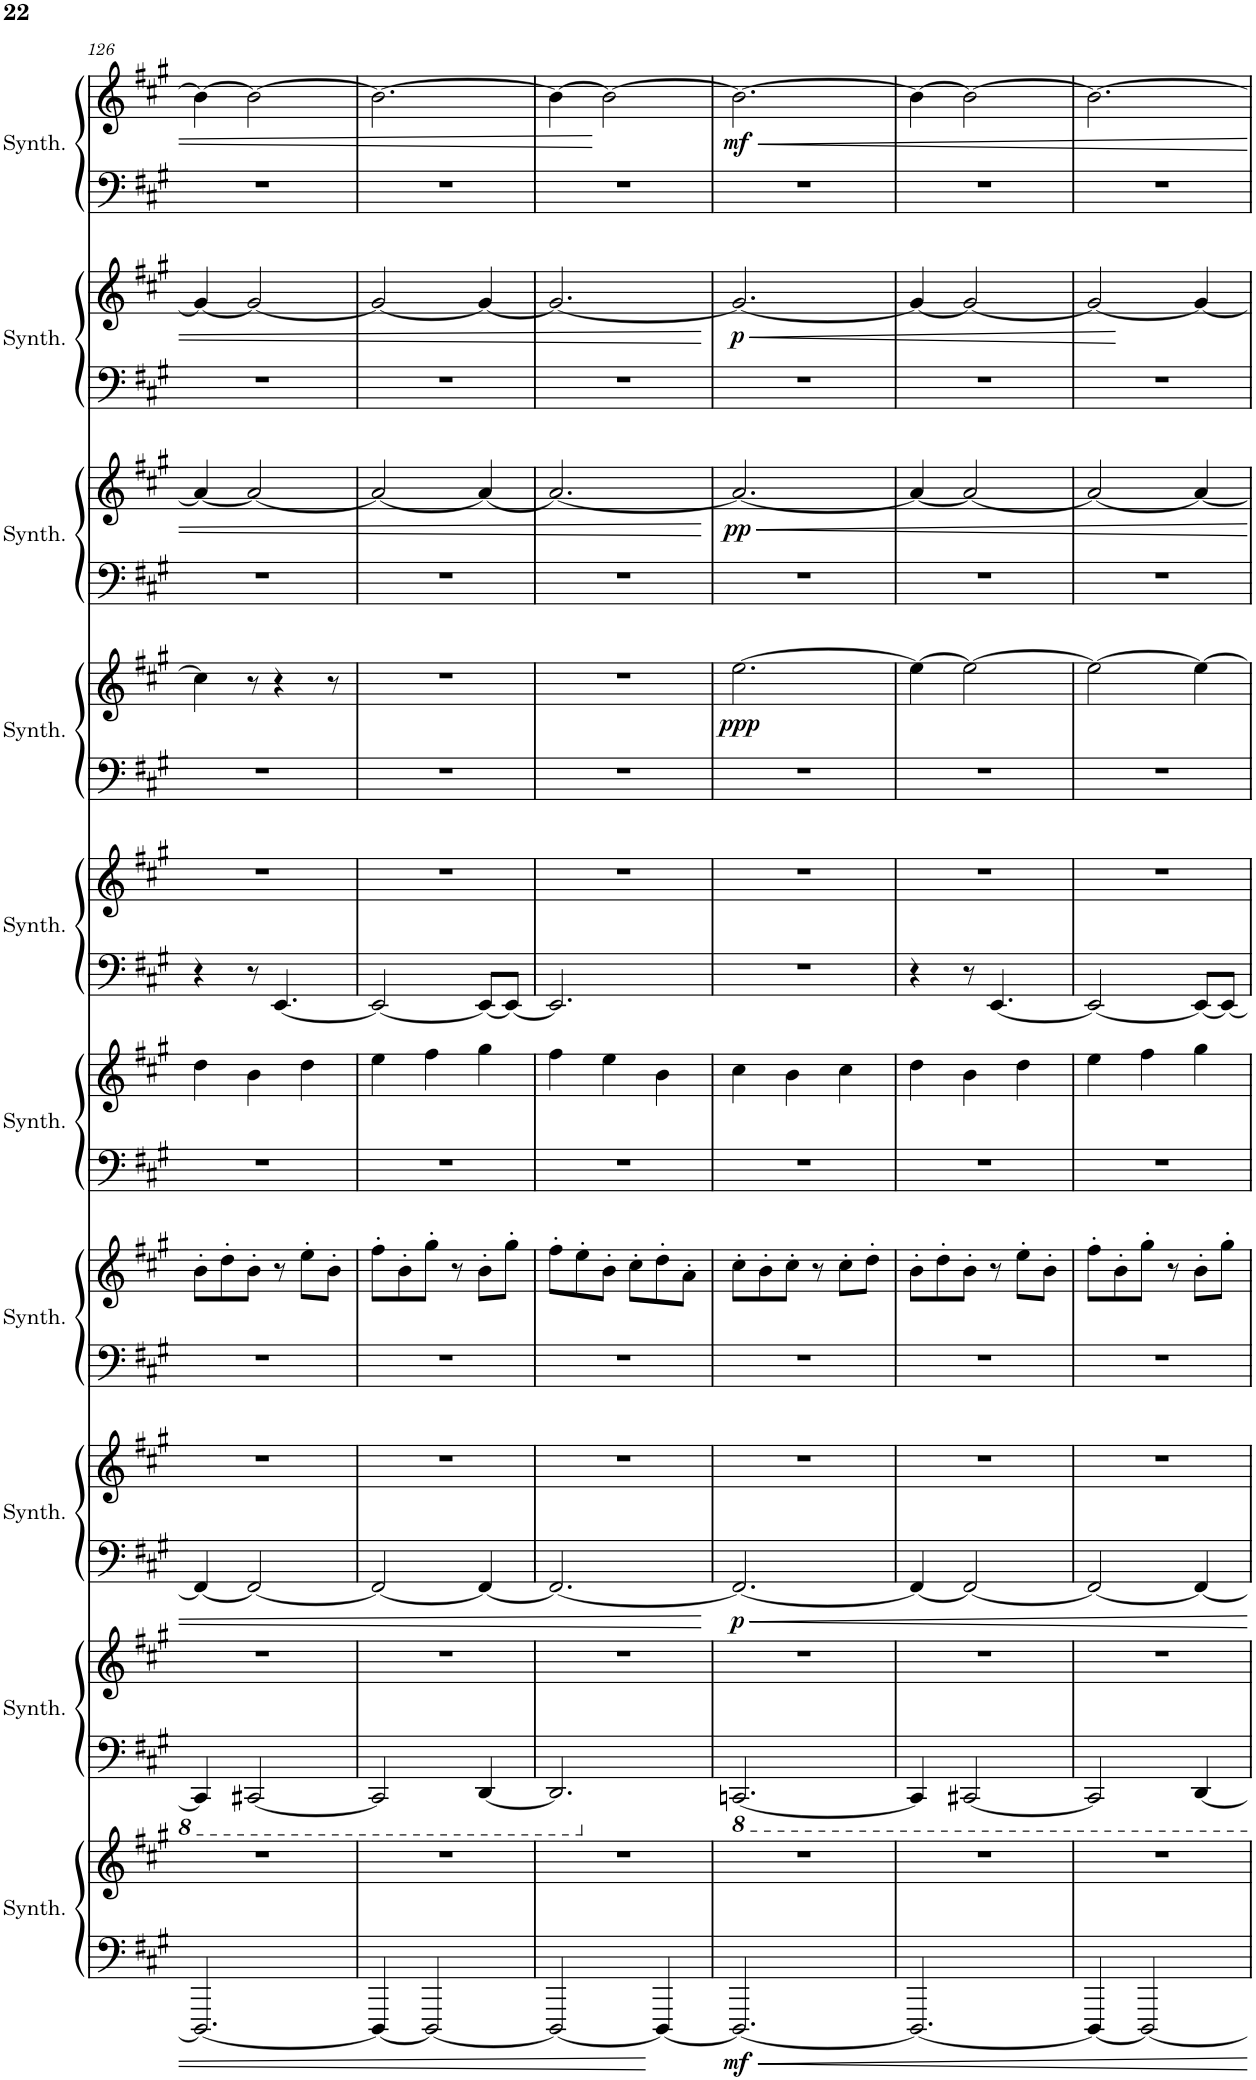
**kern	**kern	**dynam	**kern	**kern	**kern	**kern	**dynam	**kern	**kern	**kern	**kern	**kern	**kern	**kern	**kern	**dynam	**kern	**kern	**dynam	**kern	**kern	**dynam	**kern	**kern	**dynam
*part10	*part10	*part10	*part9	*part9	*part8	*part8	*part8	*part7	*part7	*part6	*part6	*part5	*part5	*part4	*part4	*part4	*part3	*part3	*part3	*part2	*part2	*part2	*part1	*part1	*part1
*staff20	*staff19	*staff19/20	*staff18	*staff17	*staff16	*staff15	*staff15/16	*staff14	*staff13	*staff12	*staff11	*staff10	*staff9	*staff8	*staff7	*staff7/8	*staff6	*staff5	*staff5/6	*staff4	*staff3	*staff3/4	*staff2	*staff1	*staff1/2
*I"Crystal Synthesizer	*	*	*I"Saw Synthesizer	*	*I"Bass Synthesizer	*	*	*I"Pad Synthesizer	*	*I"Metallic Synthesizer	*	*I"Atmosphere Synthesizer	*	*I"Goblins Synthesizer	*	*	*I"Choir Synthesizer	*	*	*I"Bowed Synthesizer	*	*	*I"String Synthesizer	*	*
*I'Synth.	*	*	*I'Synth.	*	*I'Synth.	*	*	*I'Synth.	*	*I'Synth.	*	*I'Synth.	*	*I'Synth.	*	*	*I'Synth.	*	*	*I'Synth.	*	*	*I'Synth.	*	*
!!LO:PB:g=z
*clefF4	*clefG2	*	*clefF4	*clefG2	*clefF4	*clefG2	*	*clefF4	*clefG2	*clefF4	*clefG2	*clefF4	*clefG2	*clefF4	*clefG2	*	*clefF4	*clefG2	*	*clefF4	*clefG2	*	*clefF4	*clefG2	*
*k[f#c#g#]	*k[f#c#g#]	*	*k[f#c#g#]	*k[f#c#g#]	*k[f#c#g#]	*k[f#c#g#]	*	*k[f#c#g#]	*k[f#c#g#]	*k[f#c#g#]	*k[f#c#g#]	*k[f#c#g#]	*k[f#c#g#]	*k[f#c#g#]	*k[f#c#g#]	*	*k[f#c#g#]	*k[f#c#g#]	*	*k[f#c#g#]	*k[f#c#g#]	*	*k[f#c#g#]	*k[f#c#g#]	*
*M6/8	*M6/8	*	*M6/8	*M6/8	*M6/8	*M6/8	*	*M6/8	*M6/8	*M6/8	*M6/8	*M6/8	*M6/8	*M6/8	*M6/8	*	*M6/8	*M6/8	*	*M6/8	*M6/8	*	*M6/8	*M6/8	*
=126	=126	=126	=126	=126	=126	=126	=126	=126	=126	=126	=126	=126	=126	=126	=126	=126	=126	=126	=126	=126	=126	=126	=126	=126	=126
2.DDD/_	2.r	.	4CCC/]	2.r	4FF#/_	2.r	.	2.r	8b'\L	2.r	4dd\	4r	2.r	2.r	4cc#\]	.	2.r	4a/_	.	2.r	4g#/_	.	2.r	4b\_	.
.	.	.	.	.	.	.	.	.	8dd'\	.	.	.	.	.	.	.	.	.	.	.	.	.	.	.	.
.	.	.	[2CCC#X/	.	2FF#/_	.	.	.	8b'\J	.	4b\	8r	.	.	8r	.	.	2a/_	.	.	2g#/_	.	.	2b\_	.
.	.	.	.	.	.	.	.	.	8r	.	.	[4.EE/	.	.	4r	.	.	.	.	.	.	.	.	.	.
.	.	.	.	.	.	.	.	.	8ee'\L	.	4dd\	.	.	.	.	.	.	.	.	.	.	.	.	.	.
.	.	.	.	.	.	.	.	.	8b'\J	.	.	.	.	.	8r	.	.	.	.	.	.	.	.	.	.
=127	=127	=127	=127	=127	=127	=127	=127	=127	=127	=127	=127	=127	=127	=127	=127	=127	=127	=127	=127	=127	=127	=127	=127	=127	=127
4DDD/_	2.r	.	2CCC#/]	2.r	2FF#/_	2.r	.	2.r	8ff#'\L	2.r	4ee\	2EE/_	2.r	2.r	2.r	.	2.r	2a/_	.	2.r	2g#/_	.	2.r	2.b\_	.
.	.	.	.	.	.	.	.	.	8b'\	.	.	.	.	.	.	.	.	.	.	.	.	.	.	.	.
2DDD/_	.	.	.	.	.	.	.	.	8gg#'\J	.	4ff#\	.	.	.	.	.	.	.	.	.	.	.	.	.	.
.	.	.	.	.	.	.	.	.	8r	.	.	.	.	.	.	.	.	.	.	.	.	.	.	.	.
.	.	.	[4DDD/	.	4FF#/_	.	.	.	8b'\L	.	4gg#\	8EE/L_	.	.	.	.	.	4a/_	.	.	4g#/_	.	.	.	.
.	.	.	.	.	.	.	.	.	8gg#'\J	.	.	8EE/J_	.	.	.	.	.	.	.	.	.	.	.	.	.
=128	=128	=128	=128	=128	=128	=128	=128	=128	=128	=128	=128	=128	=128	=128	=128	=128	=128	=128	=128	=128	=128	=128	=128	=128	=128
2DDD/_	2.r	.	2.DDD/]	2.r	2.FF#/_	2.r	.	2.r	8ff#'\L	2.r	4ff#\	2.EE/]	2.r	2.r	2.r	.	2.r	2.a/_	.	2.r	2.g#/_	.	2.r	4b\_	.
.	.	.	.	.	.	.	.	.	8ee'\	.	.	.	.	.	.	.	.	.	.	.	.	.	.	.	.
.	.	.	.	.	.	.	.	.	8b'\J	.	4ee\	.	.	.	.	.	.	.	.	.	.	.	.	2b\_	.
.	.	.	.	.	.	.	.	.	8cc#'\L	.	.	.	.	.	.	.	.	.	.	.	.	.	.	.	.
4DDD/_	.	.	.	.	.	.	.	.	8dd'\	.	4b\	.	.	.	.	.	.	.	.	.	.	.	.	.	.
.	.	.	.	.	.	.	.	.	8a'\J	.	.	.	.	.	.	.	.	.	.	.	.	.	.	.	.
=129	=129	=129	=129	=129	=129	=129	=129	=129	=129	=129	=129	=129	=129	=129	=129	=129	=129	=129	=129	=129	=129	=129	=129	=129	=129
!	!	!LO:DY:b=2	!	!	!	!	!LO:DY:b=2	!	!	!	!	!	!	!	!	!LO:DY:b	!	!	!LO:DY:b	!	!	!LO:DY:b	!	!	!LO:DY:b
2.DDD/_	2.r	mf	[2.CCCn/	2.r	2.FF#/_	2.r	p	2.r	8cc#'\L	2.r	4cc#\	2.r	2.r	2.r	[2.ee\	ppp	2.r	2.a/_	pp	2.r	2.g#/_	p	2.r	2.b\_	mf
.	.	.	.	.	.	.	.	.	8b'\	.	.	.	.	.	.	.	.	.	.	.	.	.	.	.	.
.	.	.	.	.	.	.	.	.	8cc#'\J	.	4b\	.	.	.	.	.	.	.	.	.	.	.	.	.	.
.	.	.	.	.	.	.	.	.	8r	.	.	.	.	.	.	.	.	.	.	.	.	.	.	.	.
.	.	.	.	.	.	.	.	.	8cc#'\L	.	4cc#\	.	.	.	.	.	.	.	.	.	.	.	.	.	.
.	.	.	.	.	.	.	.	.	8dd'\J	.	.	.	.	.	.	.	.	.	.	.	.	.	.	.	.
=130	=130	=130	=130	=130	=130	=130	=130	=130	=130	=130	=130	=130	=130	=130	=130	=130	=130	=130	=130	=130	=130	=130	=130	=130	=130
2.DDD/_	2.r	.	4CCC/]	2.r	4FF#/_	2.r	.	2.r	8b'\L	2.r	4dd\	4r	2.r	2.r	4ee\_	.	2.r	4a/_	.	2.r	4g#/_	.	2.r	4b\_	.
.	.	.	.	.	.	.	.	.	8dd'\	.	.	.	.	.	.	.	.	.	.	.	.	.	.	.	.
.	.	.	[2CCC#X/	.	2FF#/_	.	.	.	8b'\J	.	4b\	8r	.	.	2ee\_	.	.	2a/_	.	.	2g#/_	.	.	2b\_	.
.	.	.	.	.	.	.	.	.	8r	.	.	[4.EE/	.	.	.	.	.	.	.	.	.	.	.	.	.
.	.	.	.	.	.	.	.	.	8ee'\L	.	4dd\	.	.	.	.	.	.	.	.	.	.	.	.	.	.
.	.	.	.	.	.	.	.	.	8b'\J	.	.	.	.	.	.	.	.	.	.	.	.	.	.	.	.
=131	=131	=131	=131	=131	=131	=131	=131	=131	=131	=131	=131	=131	=131	=131	=131	=131	=131	=131	=131	=131	=131	=131	=131	=131	=131
4DDD/_	2.r	.	2CCC#/]	2.r	2FF#/_	2.r	.	2.r	8ff#'\L	2.r	4ee\	2EE/_	2.r	2.r	2ee\_	.	2.r	2a/_	.	2.r	2g#/_	.	2.r	2.b\_	.
.	.	.	.	.	.	.	.	.	8b'\	.	.	.	.	.	.	.	.	.	.	.	.	.	.	.	.
2DDD/_	.	.	.	.	.	.	.	.	8gg#'\J	.	4ff#\	.	.	.	.	.	.	.	.	.	.	.	.	.	.
.	.	.	.	.	.	.	.	.	8r	.	.	.	.	.	.	.	.	.	.	.	.	.	.	.	.
.	.	.	[4DDD/	.	4FF#/_	.	.	.	8b'\L	.	4gg#\	8EE/L_	.	.	4ee\_	.	.	4a/_	.	.	4g#/_	.	.	.	.
.	.	.	.	.	.	.	.	.	8gg#'\J	.	.	8EE/J_	.	.	.	.	.	.	.	.	.	.	.	.	.
=	=	=	=	=	=	=	=	=	=	=	=	=	=	=	=	=	=	=	=	=	=	=	=	=	=
*-	*-	*-	*-	*-	*-	*-	*-	*-	*-	*-	*-	*-	*-	*-	*-	*-	*-	*-	*-	*-	*-	*-	*-	*-	*-
